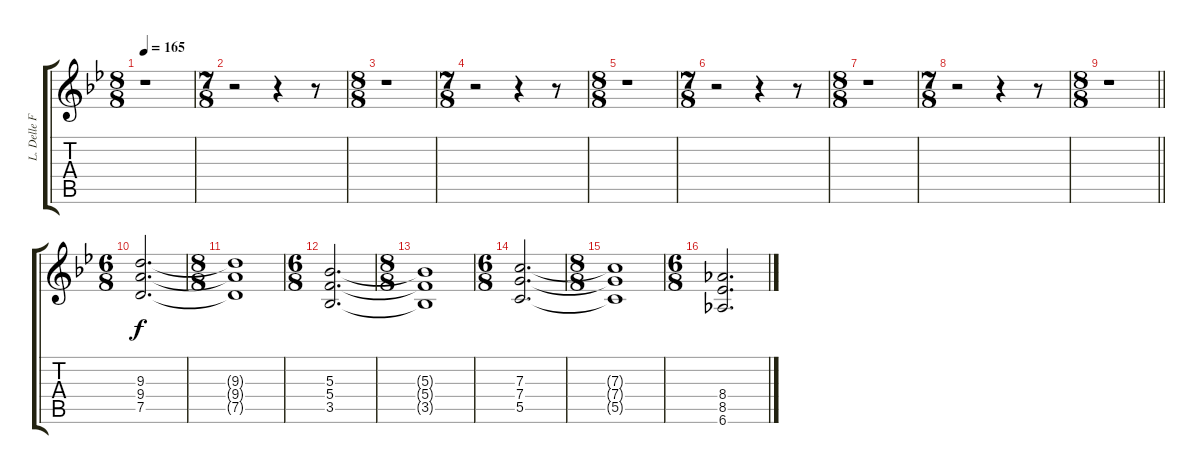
\track ("L. Delle Fave (Dist. Guitar L)" "L. Delle F") {instrument overdrivenguitar}
\staff {score tabs}
\tuning (D4 A3 F3 C3 G2 D2) {hide}
\ts (8 8)
\tempo 165
\clef g2
\ks gminor
r.1{dy f} |
\ts (7 8)
r.2 r.4 r.8 |
\ts (8 8)
r.1 |
\ts (7 8)
r.2 r.4 r.8 |
\ts (8 8)
r.1 |
\ts (7 8)
r.2 r.4 r.8 |
\ts (8 8)
r.1 |
\ts (7 8)
r.2 r.4 r.8 |
\ts (8 8)
\barLineRight lightlight
r.1 |
\ts (6 8)
(9.3 9.4 7.5).2{d} |
\ts (8 8)
(9.3{t} 9.4{t} 7.5{t}).1 |
\ts (6 8)
(5.3 5.4 3.5).2{d} |
\ts (8 8)
(5.3{t} 5.4{t} 3.5{t}).1 |
\ts (6 8)
(7.3 7.4 5.5).2{d} |
\ts (8 8)
(7.3{t} 7.4{t} 5.5{t}).1 |
\ts (6 8)
(8.4 8.5 6.6).2{d}
